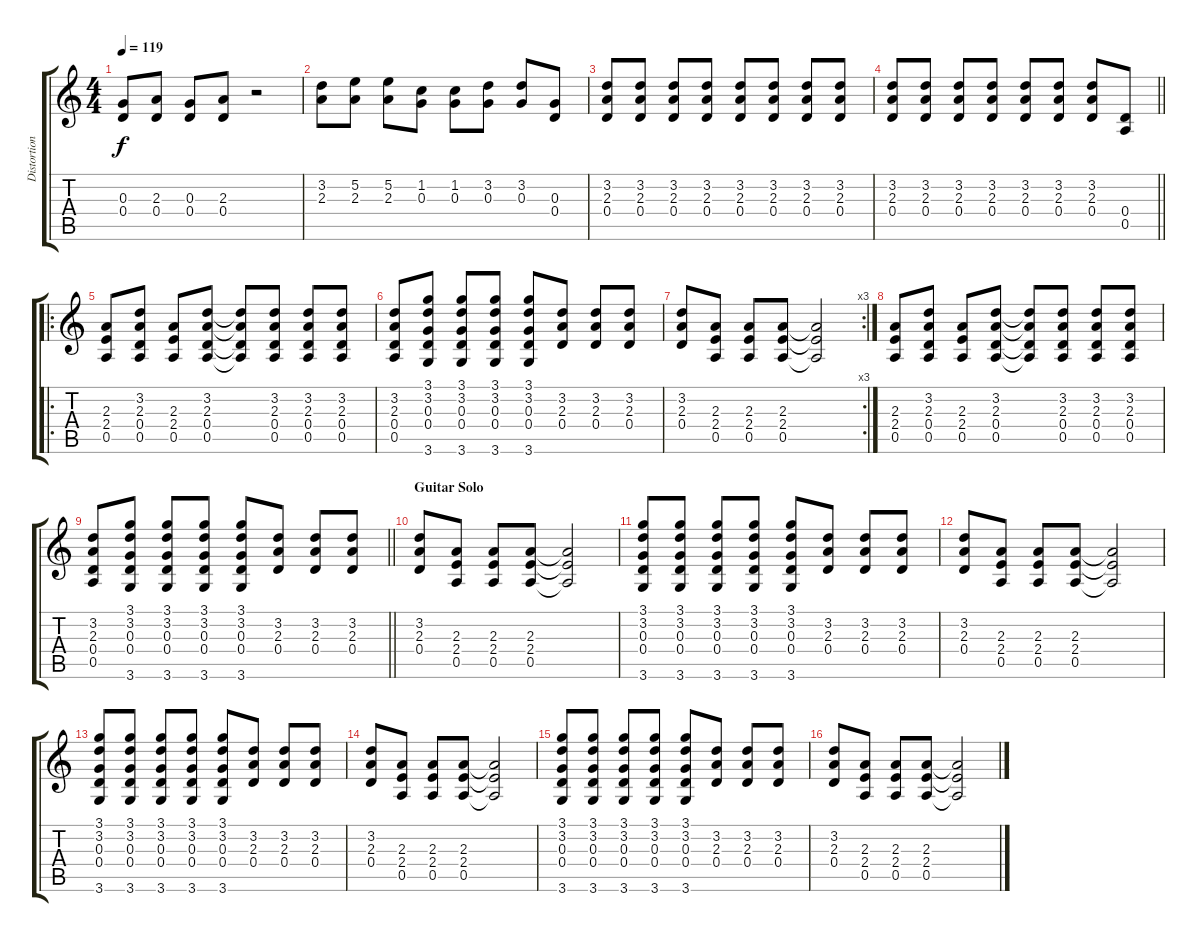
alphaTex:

\track ("Distortion" "Distortion") {instrument distortionguitar}
\staff {score tabs}
\tuning (E4 B3 G3 D3 A2 E2) {hide}
\ts (4 4)
\tempo 119
\clef g2
\ks c
(0.3 0.4).8{dy f} (2.3 0.4).8 (0.3 0.4).8 (2.3 0.4).8 r.2 |
(3.2 2.3).8 (5.2 2.3).8 (5.2 2.3).8 (1.2 0.3).8 (1.2 0.3).8 (3.2 0.3).8 (3.2 0.3).8 (0.3 0.4).8 |
(3.2 2.3 0.4).8 (3.2 2.3 0.4).8 (3.2 2.3 0.4).8 (3.2 2.3 0.4).8 (3.2 2.3 0.4).8 (3.2 2.3 0.4).8 (3.2 2.3 0.4).8 (3.2 2.3 0.4).8 |
\barLineRight lightlight
(3.2 2.3 0.4).8 (3.2 2.3 0.4).8 (3.2 2.3 0.4).8 (3.2 2.3 0.4).8 (3.2 2.3 0.4).8 (3.2 2.3 0.4).8 (3.2 2.3 0.4).8 (0.4 0.5).8 |
\ro
(2.3 2.4 0.5).8 (3.2 2.3 0.4 0.5).8 (2.3 2.4 0.5).8 (3.2 2.3 0.4 0.5).8 (3.2{t} 2.3{t} 0.4{t} 0.5{t}).8 (3.2 2.3 0.4 0.5).8 (3.2 2.3 0.4 0.5).8 (3.2 2.3 0.4 0.5).8 |
(3.2 2.3 0.4 0.5).8 (3.1 3.2 0.3 0.4 3.6).8 (3.1 3.2 0.3 0.4 3.6).8 (3.1 3.2 0.3 0.4 3.6).8 (3.1 3.2 0.3 0.4 3.6).8 (3.2 2.3 0.4).8 (3.2 2.3 0.4).8 (3.2 2.3 0.4).8 |
\rc 3
(3.2 2.3 0.4).8 (2.3 2.4 0.5).8 (2.3 2.4 0.5).8 (2.3 2.4 0.5).8 (2.3{t} 2.4{t} 0.5{t}).2 |
(2.3 2.4 0.5).8 (3.2 2.3 0.4 0.5).8 (2.3 2.4 0.5).8 (3.2 2.3 0.4 0.5).8 (3.2{t} 2.3{t} 0.4{t} 0.5{t}).8 (3.2 2.3 0.4 0.5).8 (3.2 2.3 0.4 0.5).8 (3.2 2.3 0.4 0.5).8 |
\barLineRight lightlight
(3.2 2.3 0.4 0.5).8 (3.1 3.2 0.3 0.4 3.6).8 (3.1 3.2 0.3 0.4 3.6).8 (3.1 3.2 0.3 0.4 3.6).8 (3.1 3.2 0.3 0.4 3.6).8 (3.2 2.3 0.4).8 (3.2 2.3 0.4).8 (3.2 2.3 0.4).8 |
\section ("" "Guitar Solo")
(3.2 2.3 0.4).8 (2.3 2.4 0.5).8 (2.3 2.4 0.5).8 (2.3 2.4 0.5).8 (2.3{t} 2.4{t} 0.5{t}).2 |
(3.1 3.2 0.3 0.4 3.6).8 (3.1 3.2 0.3 0.4 3.6).8 (3.1 3.2 0.3 0.4 3.6).8 (3.1 3.2 0.3 0.4 3.6).8 (3.1 3.2 0.3 0.4 3.6).8 (3.2 2.3 0.4).8 (3.2 2.3 0.4).8 (3.2 2.3 0.4).8 |
(3.2 2.3 0.4).8 (2.3 2.4 0.5).8 (2.3 2.4 0.5).8 (2.3 2.4 0.5).8 (2.3{t} 2.4{t} 0.5{t}).2 |
(3.1 3.2 0.3 0.4 3.6).8 (3.1 3.2 0.3 0.4 3.6).8 (3.1 3.2 0.3 0.4 3.6).8 (3.1 3.2 0.3 0.4 3.6).8 (3.1 3.2 0.3 0.4 3.6).8 (3.2 2.3 0.4).8 (3.2 2.3 0.4).8 (3.2 2.3 0.4).8 |
(3.2 2.3 0.4).8 (2.3 2.4 0.5).8 (2.3 2.4 0.5).8 (2.3 2.4 0.5).8 (2.3{t} 2.4{t} 0.5{t}).2 |
(3.1 3.2 0.3 0.4 3.6).8 (3.1 3.2 0.3 0.4 3.6).8 (3.1 3.2 0.3 0.4 3.6).8 (3.1 3.2 0.3 0.4 3.6).8 (3.1 3.2 0.3 0.4 3.6).8 (3.2 2.3 0.4).8 (3.2 2.3 0.4).8 (3.2 2.3 0.4).8 |
(3.2 2.3 0.4).8 (2.3 2.4 0.5).8 (2.3 2.4 0.5).8 (2.3 2.4 0.5).8 (2.3{t} 2.4{t} 0.5{t}).2
